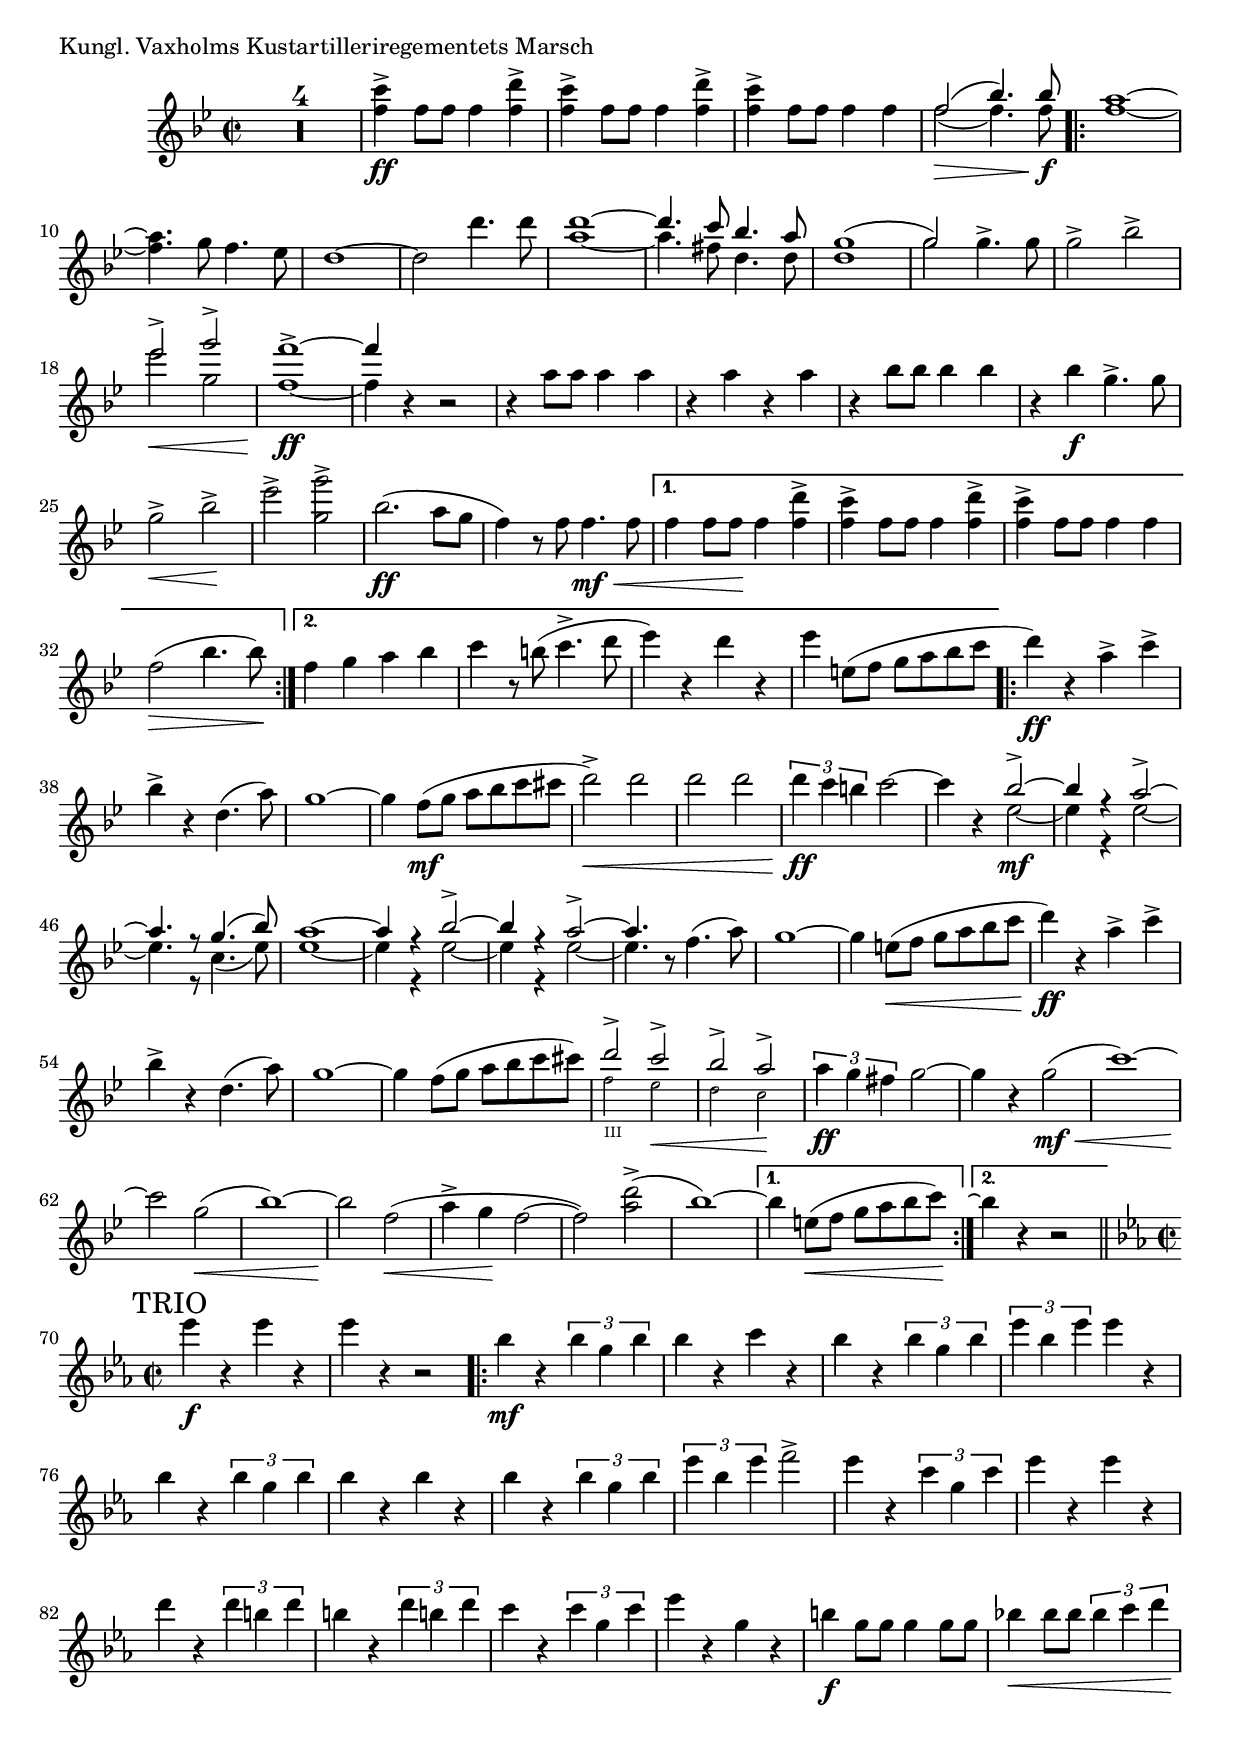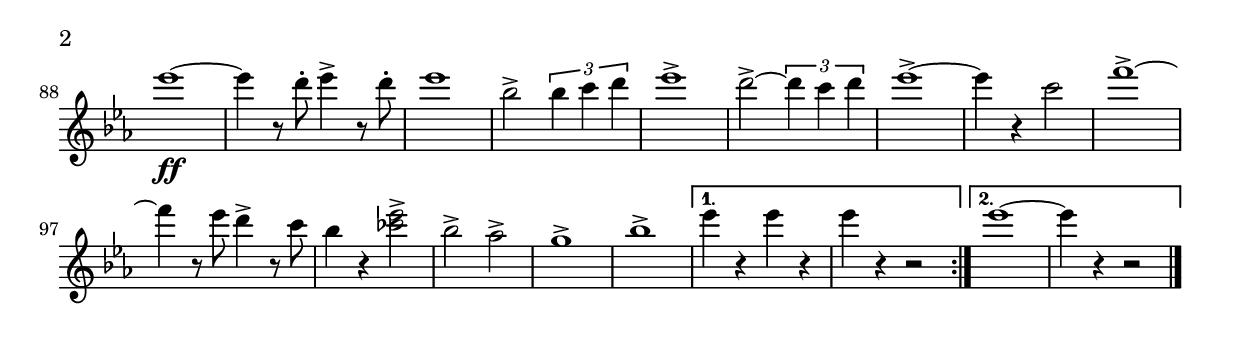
\version "2.22.1"
% When ready to include in collection:	1. Comment out top section with \Include file(s)
%					2. \midi section if present.
%Comment out from here
%{
\include "../../../Includes/Polis_format.ily"

%...to here
%}
  \score {

    % Svenska Polisens Marscher: 1. Title    
    \relative c'' { 
    	    \key bes \major \time 2/2 
    	    \compressEmptyMeasures
    	    \set Score.markFormatter = #format-mark-box-letters
    	    \override TupletBracket.direction = #UP
    	    R1*4
    	    <c'-> f,>4\ff f,8 f f4 <d'-> f,> |<c-> f,>4 f,8 f f4 <d'-> f,> 
    	    <c-> f,> f,8 f f4 f
    	    
    	   << {f2\> (bes4.) bes8\f}
    	   \\
    	      {f2 (f4.) f8} 
    	   >>
 
    \repeat volta 2 {
   	    <a~ f~>1 |<a f>4. g8 f4. ees8 |d1~ |d2 d'4. d8 
    	    
    	    << {d1~ d4. c8 bes4. a8 |g1 ( |g2)  }
    	    \\
    	       {a1~ |a4. fis8 d4. d8 |d1 | g2} >>
    	       
    	   g4.-> g8 |g2-> bes->
    	   << {ees2->\< g-> |f1->\ff~ |f4 }
    	   \\
    	      {ees2 g,2 |f1~ |f4 }
    	   >>
    	      	      
    	  r4 r2 |r4 a8 a a4 a | r a r a |r bes8 bes bes4 bes |r bes\f g4.-> g8
    	  g2->\< bes->\! |ees-> <g-> g,> |bes,2.\ff (a8 g |f4) r8 f f4.\mf\< f8 }
    	  
    	  \alternative {
    	  {f4 f8 f\! f4 <d'-> f,> |<c-> f,> f,8 f f4 <d'-> f,> 
    	  <c-> f,> f,8 f f4 f |f2\> (bes4. bes8\!)}
    	  {f4 g a bes |c r8 b (c4.->d8 |ees4) r d r |ees e,8 (f g a bes c}
    	  }

    	  \repeat volta 2 {
    	  d4\ff) r a-> c-> |bes-> r d,4. (a'8) |g1~ |g4 f8\mf (g a bes c cis 
    	  d2->)\< d |d d |\times 2/3 {d4\ff c b} c2~ |c4 r 
    	  << {bes2->~ |bes4 r a2->~ |a4. r8 g4. ( bes8) |a1~ |a4 r bes2->~ 
    	      bes4 r a2->~ |a4. }
    	  \\
    	     {ees2~\mf |ees4 r ees2~ |ees4. r8 c4. (ees8) |ees1~ |ees4 r ees2~
    	      ees4 r ees2~ |ees4. }
    	  >>

	  r8 f4. (a8) |g1~ |g4 e8\< (f g a bes c |d4\ff) r a-> c-> 
	  bes-> r d,4. (a'8) |g1~ |g4 f8 (g a bes c cis) 
	  << {d2-> c-> |bes-> a->}
	  \\
	     {\set fontSize = #-4 
	     f2_\markup {III} ees\< |d c\!
	     \unset fontSize}
	  >>
 
	  \times 2/3 {a'4\ff g fis} g2~ |g4 r g2\mf\< ( |c1~) |c2\! g\< ( 
	  bes1~) |bes2\! f\< ( |a4-> g\! f2~ |f) <d'-> a>2 ( |bes1~) }
%{	  << {d2 ( |bes1~)}
	  \\
	     {a2 ( |bes1~)}
	  >> } %}
	  \alternative {
	  	  {bes4 e,8\< (f g a bes c\!)}
	  	  { bes4\repeatTie r r2 \bar "||"}
	  }

	  \key ees \major \time 2/2
	  \mark \markup {TRIO}
	  ees4\f r ees r |ees r r2
	  
	  \repeat volta 2 {
	  	  bes4\mf r \tuplet 3/2 {bes g bes} |bes r c r 
	  	  bes r \times 2/3 {bes g bes} |\times 2/3 {ees bes ees} ees r
	  	  bes4 r \times 2/3 {bes g bes} |bes r bes r 
	  	  bes4 r \times 2/3 {bes g bes} |\times 2/3 {ees bes ees} f2->
	  	  ees4 r \times 2/3 {c g c} |ees r ees r |d r \times 2/3 {d b d}
	  	  b r \times 2/3 {d b! d} |c r \times 2/3 {c g c} |ees r g, r 
	  	  b\f g8 g g4 g8 g |bes!4\< bes8 bes \times 2/3 {bes4 c d} 
	  	  ees1~\ff 
	  	  ees4 r8 d-. ees4-> r8 d-. |ees1 |bes2-> \times 2/3 {bes4 c d}
	  	  ees1-> |d2->~ \times 2/3 {d4 c d} |ees1->~ |ees4 r c2 |f1->~ 
	  f4 r8 ees d4-> r8 c |bes4 r <ees-> ces>2 |bes-> aes-> |g1-> |bes-> }
	  \alternative {
	  	  {ees4 r ees r |ees r r2}
	  	  {ees1~ |ees4 r r2 \bar "|."}
	  }


    }%end relative
    \header {
    	    piece = "Kungl. Vaxholms Kustartilleriregementets Marsch"
    	    composer = "Sam Rydberg"
    	}
  }%end score
